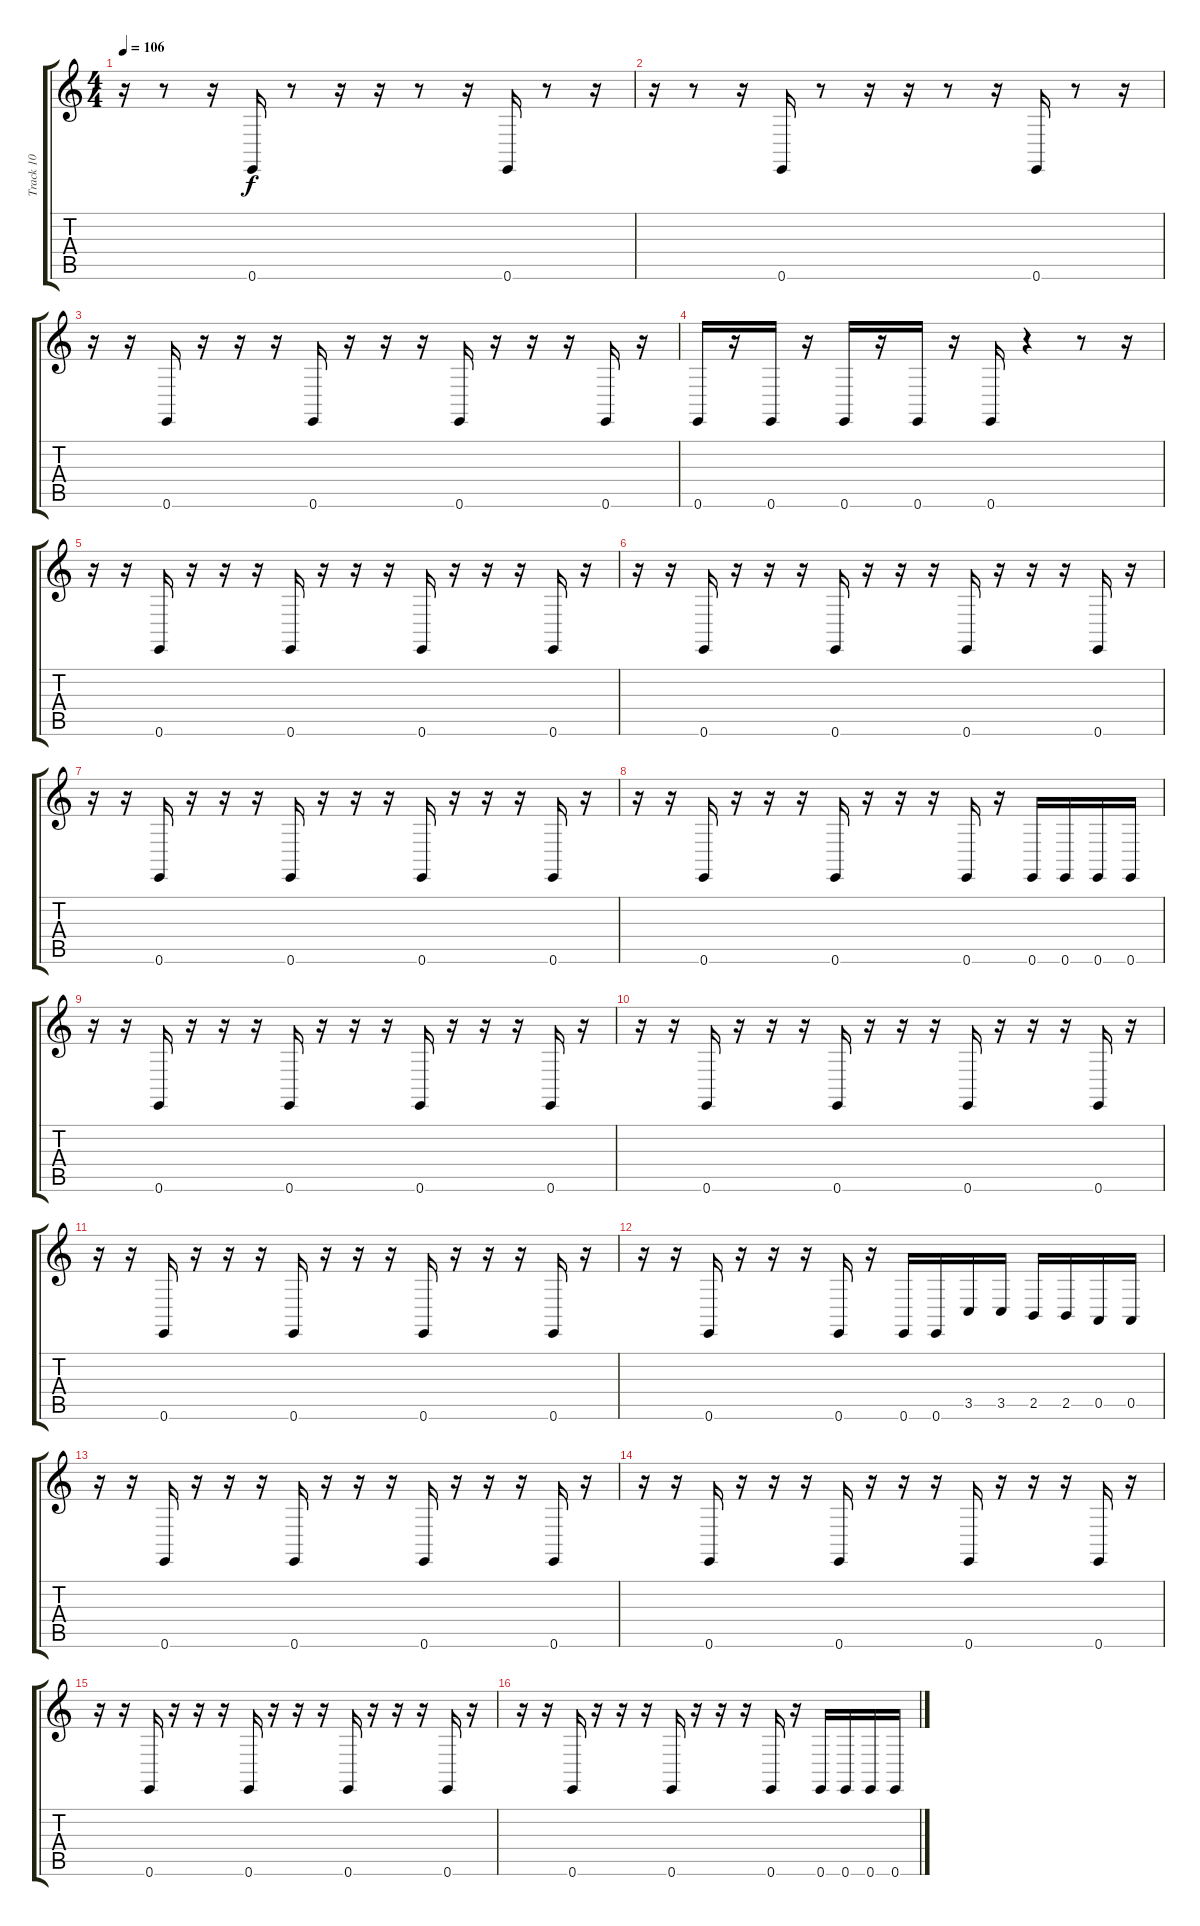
\track ("Track 10" "Track 10") {instrument englishhorn}
\staff {score tabs}
\tuning (E4 B3 G3 D3 A2 E2) {hide}
\ts (4 4)
\tempo 106
\clef g2
\ks c
r.16{dy f} r.8 r.16 0.6.16 r.8 r.16 r.16 r.8 r.16 0.6.16 r.8 r.16 |
r.16 r.8 r.16 0.6.16 r.8 r.16 r.16 r.8 r.16 0.6.16 r.8 r.16 |
r.16 r.16 0.6.16 r.16 r.16 r.16 0.6.16 r.16 r.16 r.16 0.6.16 r.16 r.16 r.16 0.6.16 r.16 |
0.6.16 r.16 0.6.16 r.16 0.6.16 r.16 0.6.16 r.16 0.6.16 r.4 r.8 r.16 |
r.16 r.16 0.6.16 r.16 r.16 r.16 0.6.16 r.16 r.16 r.16 0.6.16 r.16 r.16 r.16 0.6.16 r.16 |
r.16 r.16 0.6.16 r.16 r.16 r.16 0.6.16 r.16 r.16 r.16 0.6.16 r.16 r.16 r.16 0.6.16 r.16 |
r.16 r.16 0.6.16 r.16 r.16 r.16 0.6.16 r.16 r.16 r.16 0.6.16 r.16 r.16 r.16 0.6.16 r.16 |
r.16 r.16 0.6.16 r.16 r.16 r.16 0.6.16 r.16 r.16 r.16 0.6.16 r.16 0.6.16 0.6.16 0.6.16 0.6.16 |
r.16 r.16 0.6.16 r.16 r.16 r.16 0.6.16 r.16 r.16 r.16 0.6.16 r.16 r.16 r.16 0.6.16 r.16 |
r.16 r.16 0.6.16 r.16 r.16 r.16 0.6.16 r.16 r.16 r.16 0.6.16 r.16 r.16 r.16 0.6.16 r.16 |
r.16 r.16 0.6.16 r.16 r.16 r.16 0.6.16 r.16 r.16 r.16 0.6.16 r.16 r.16 r.16 0.6.16 r.16 |
r.16 r.16 0.6.16 r.16 r.16 r.16 0.6.16 r.16 0.6.16 0.6.16 3.5.16 3.5.16 2.5.16 2.5.16 0.5.16 0.5.16 |
r.16 r.16 0.6.16 r.16 r.16 r.16 0.6.16 r.16 r.16 r.16 0.6.16 r.16 r.16 r.16 0.6.16 r.16 |
r.16 r.16 0.6.16 r.16 r.16 r.16 0.6.16 r.16 r.16 r.16 0.6.16 r.16 r.16 r.16 0.6.16 r.16 |
r.16 r.16 0.6.16 r.16 r.16 r.16 0.6.16 r.16 r.16 r.16 0.6.16 r.16 r.16 r.16 0.6.16 r.16 |
r.16 r.16 0.6.16 r.16 r.16 r.16 0.6.16 r.16 r.16 r.16 0.6.16 r.16 0.6.16 0.6.16 0.6.16 0.6.16
